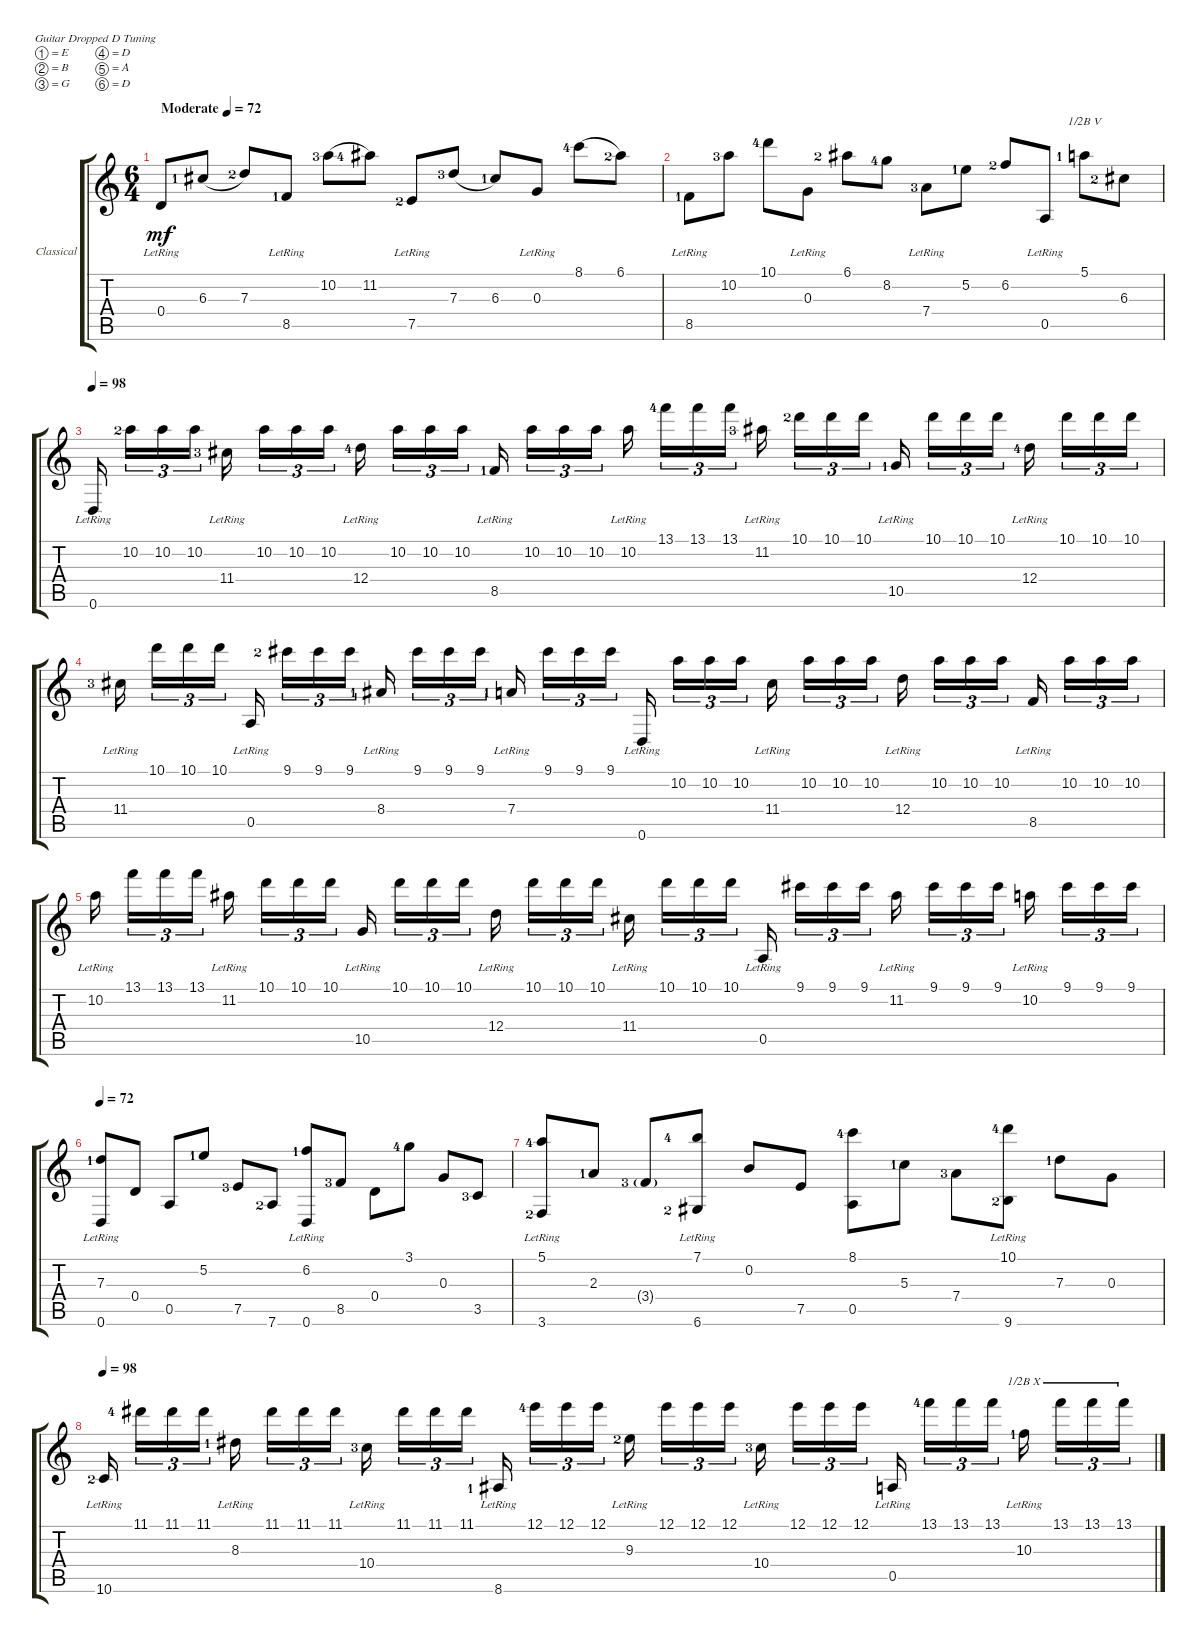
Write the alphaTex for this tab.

\defaultSystemsLayout 4
\bracketExtendMode groupsimilarinstruments
\multiTrackTrackNamePolicy hidden
\firstSystemTrackNameOrientation horizontal
\otherSystemsTrackNameOrientation horizontal
\track ("Classical Guitar" "Classical ") {instrument acousticguitarnylon}
\staff {score tabs}
\tuning (E4 B3 G3 D3 A2 D2)
\ts (6 4)
\tempo (72 "Moderate")
\clef g2
\ks c
0.4{lr}.8{dy mf instrument acousticguitarnylon} 6.3{lf 2}.8{legatoorigin} 7.3{lf 3}.8 8.5{lr lf 2}.8 10.2{lf 4}.8{legatoorigin} 11.2{lf 5}.8 7.5{lr lf 3}.8 7.3{lf 4}.8{legatoorigin} 6.3{lf 2}.8 0.3{lr}.8 8.1{lf 5}.8{legatoorigin} 6.1{lf 3}.8 |
8.5{lr lf 2}.8 10.2{lf 4}.8 10.1{lf 5}.8 0.3{lr}.8 6.1{lf 3}.8 8.2{lf 5}.8 7.4{lr lf 4}.8 5.2{lf 2}.8 6.2{lf 3}.8 0.5{lr}.8 5.1{lf 2}.8{barre (5 half)} 6.3{lf 3}.8 |
\tempo 98
0.6{lr}.16 10.2{lf 3}.16{tu (3 2)} 10.2.16{tu (3 2)} 10.2.16{tu (3 2)} 11.4{lr lf 4}.16 10.2.16{tu (3 2)} 10.2.16{tu (3 2)} 10.2.16{tu (3 2)} 12.4{lr lf 5}.16 10.2.16{tu (3 2)} 10.2.16{tu (3 2)} 10.2.16{tu (3 2)} 8.5{lr lf 2}.16 10.2.16{tu (3 2)} 10.2.16{tu (3 2)} 10.2.16{tu (3 2)} 10.2{lr}.16 13.1{lf 5}.16{tu (3 2)} 13.1.16{tu (3 2)} 13.1.16{tu (3 2)} 11.2{lr lf 4}.16 10.1{lf 3}.16{tu (3 2)} 10.1.16{tu (3 2)} 10.1.16{tu (3 2)} 10.5{lr lf 2}.16 10.1.16{tu (3 2)} 10.1.16{tu (3 2)} 10.1.16{tu (3 2)} 12.4{lr lf 5}.16 10.1.16{tu (3 2)} 10.1.16{tu (3 2)} 10.1.16{tu (3 2)} |
11.4{lr lf 4}.16 10.1.16{tu (3 2)} 10.1.16{tu (3 2)} 10.1.16{tu (3 2)} 0.5{lr}.16 9.1{lf 3}.16{tu (3 2)} 9.1.16{tu (3 2)} 9.1.16{tu (3 2)} 8.4{lr lf 2}.16 9.1.16{tu (3 2)} 9.1.16{tu (3 2)} 9.1.16{tu (3 2)} 7.4{lr lf 2}.16 9.1.16{tu (3 2)} 9.1.16{tu (3 2)} 9.1.16{tu (3 2)} 0.6{lr}.16 10.2.16{tu (3 2)} 10.2.16{tu (3 2)} 10.2.16{tu (3 2)} 11.4{lr}.16 10.2.16{tu (3 2)} 10.2.16{tu (3 2)} 10.2.16{tu (3 2)} 12.4{lr}.16 10.2.16{tu (3 2)} 10.2.16{tu (3 2)} 10.2.16{tu (3 2)} 8.5{lr}.16 10.2.16{tu (3 2)} 10.2.16{tu (3 2)} 10.2.16{tu (3 2)} |
10.2{lr}.16 13.1.16{tu (3 2)} 13.1.16{tu (3 2)} 13.1.16{tu (3 2)} 11.2{lr}.16 10.1.16{tu (3 2)} 10.1.16{tu (3 2)} 10.1.16{tu (3 2)} 10.5{lr}.16 10.1.16{tu (3 2)} 10.1.16{tu (3 2)} 10.1.16{tu (3 2)} 12.4{lr}.16 10.1.16{tu (3 2)} 10.1.16{tu (3 2)} 10.1.16{tu (3 2)} 11.4{lr}.16 10.1.16{tu (3 2)} 10.1.16{tu (3 2)} 10.1.16{tu (3 2)} 0.5{lr}.16 9.1.16{tu (3 2)} 9.1.16{tu (3 2)} 9.1.16{tu (3 2)} 11.2{lr}.16 9.1.16{tu (3 2)} 9.1.16{tu (3 2)} 9.1.16{tu (3 2)} 10.2{lr}.16 9.1.16{tu (3 2)} 9.1.16{tu (3 2)} 9.1.16{tu (3 2)} |
\tempo 72
(0.6{lr} 7.3{lf 2}).8 0.4.8 0.5.8 5.2{lf 2}.8 7.5{lf 4}.8 7.6{lf 3}.8 (0.6{lr} 6.2{lf 2}).8 8.5{lf 4}.8 0.4.8 3.1{lf 5}.8 0.3.8 3.5{lf 4}.8 |
(3.6{lr lf 3} 5.1{lf 5}).8 2.3{lf 2}.8 3.4{g lf 4}.8 (6.6{lr lf 3} 7.1{lf 5}).8 0.2.8 7.5.8 (0.5 8.1{lf 5}).8 5.3{lf 2}.8 7.4{lf 4}.8 (9.6{lr lf 3} 10.1{lf 5}).8 7.3{lf 2}.8 0.3.8 |
\tempo 98
10.6{lr lf 3}.16 11.1{lf 5}.16{tu (3 2)} 11.1.16{tu (3 2)} 11.1.16{tu (3 2)} 8.3{lr lf 2}.16 11.1.16{tu (3 2)} 11.1.16{tu (3 2)} 11.1.16{tu (3 2)} 10.4{lr lf 4}.16 11.1.16{tu (3 2)} 11.1.16{tu (3 2)} 11.1.16{tu (3 2)} 8.6{lr lf 2}.16 12.1{lf 5}.16{tu (3 2)} 12.1.16{tu (3 2)} 12.1.16{tu (3 2)} 9.3{lr lf 3}.16 12.1.16{tu (3 2)} 12.1.16{tu (3 2)} 12.1.16{tu (3 2)} 10.4{lr lf 4}.16 12.1.16{tu (3 2)} 12.1.16{tu (3 2)} 12.1.16{tu (3 2)} 0.5{lr}.16 13.1{lf 5}.16{tu (3 2)} 13.1.16{tu (3 2)} 13.1.16{tu (3 2)} 10.3{lr lf 2}.16{barre (10 half)} 13.1.16{tu (3 2) barre (10 half)} 13.1.16{tu (3 2) barre (10 half)} 13.1.16{tu (3 2) barre (10 half)}
